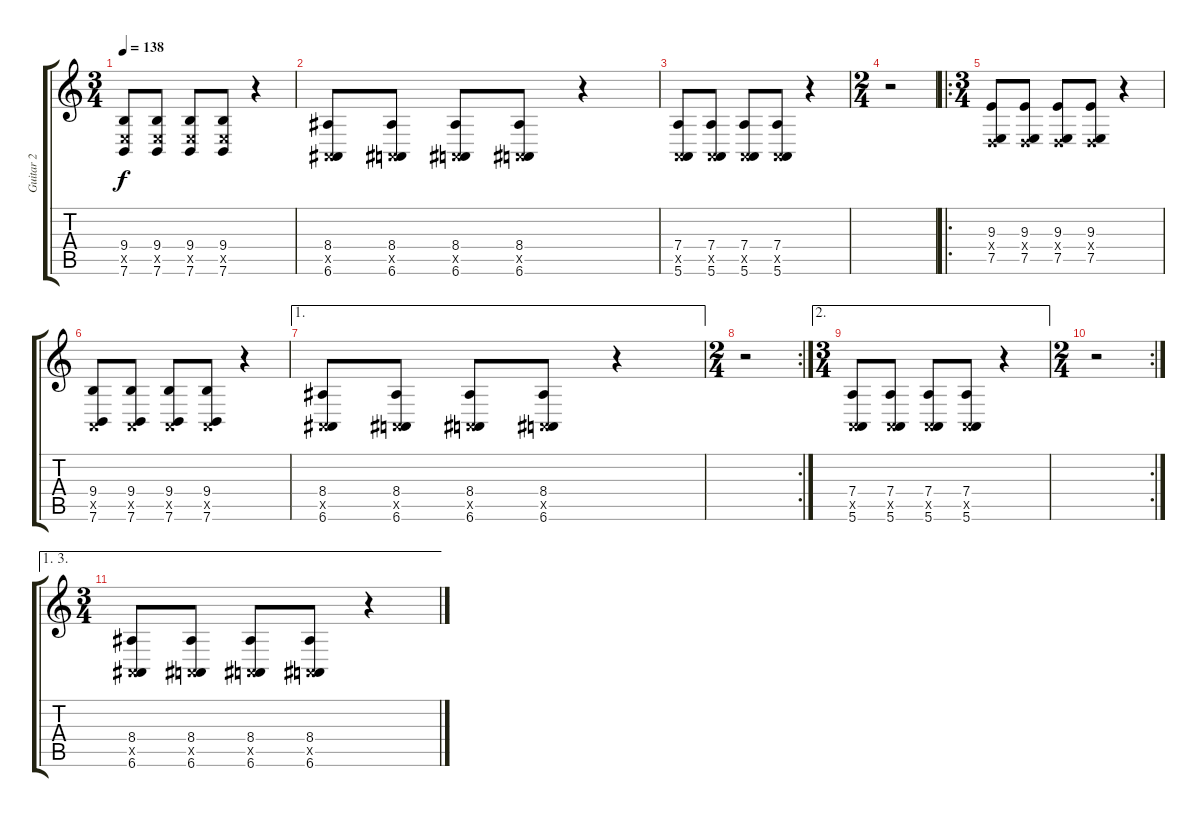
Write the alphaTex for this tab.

\track ("Guitar 2" "Guitar 2") {instrument stringensemble1}
\staff {score tabs}
\tuning (E4 B3 G3 D3 A2 E2) {hide}
\ts (3 4)
\tempo 138
\clef g2
\ks c
(9.4 7.5{x} 7.6).8{dy f} (9.4 7.5{x} 7.6).8 (9.4 7.5{x} 7.6).8 (9.4 7.5{x} 7.6).8 r.4 |
(8.4 0.5{x} 6.6).8 (8.4 0.5{x} 6.6).8 (8.4 0.5{x} 6.6).8 (8.4 0.5{x} 6.6).8 r.4 |
(7.4 0.5{x} 5.6).8 (7.4 0.5{x} 5.6).8 (7.4 0.5{x} 5.6).8 (7.4 0.5{x} 5.6).8 r.4 |
\ts (2 4)
r.2 |
\ro
\ts (3 4)
(9.3 0.4{x} 7.5).8 (9.3 0.4{x} 7.5).8 (9.3 0.4{x} 7.5).8 (9.3 0.4{x} 7.5).8 r.4 |
(9.4 0.5{x} 7.6).8 (9.4 0.5{x} 7.6).8 (9.4 0.5{x} 7.6).8 (9.4 0.5{x} 7.6).8 r.4 |
\ae 1
(8.4 0.5{x} 6.6).8 (8.4 0.5{x} 6.6).8 (8.4 0.5{x} 6.6).8 (8.4 0.5{x} 6.6).8 r.4 |
\rc 2
\ts (2 4)
r.2 |
\ae 2
\ts (3 4)
(7.4 0.5{x} 5.6).8 (7.4 0.5{x} 5.6).8 (7.4 0.5{x} 5.6).8 (7.4 0.5{x} 5.6).8 r.4 |
\rc 2
\ts (2 4)
r.2 |
\ae (1 3)
\ts (3 4)
(8.4 0.5{x} 6.6).8 (8.4 0.5{x} 6.6).8 (8.4 0.5{x} 6.6).8 (8.4 0.5{x} 6.6).8 r.4
